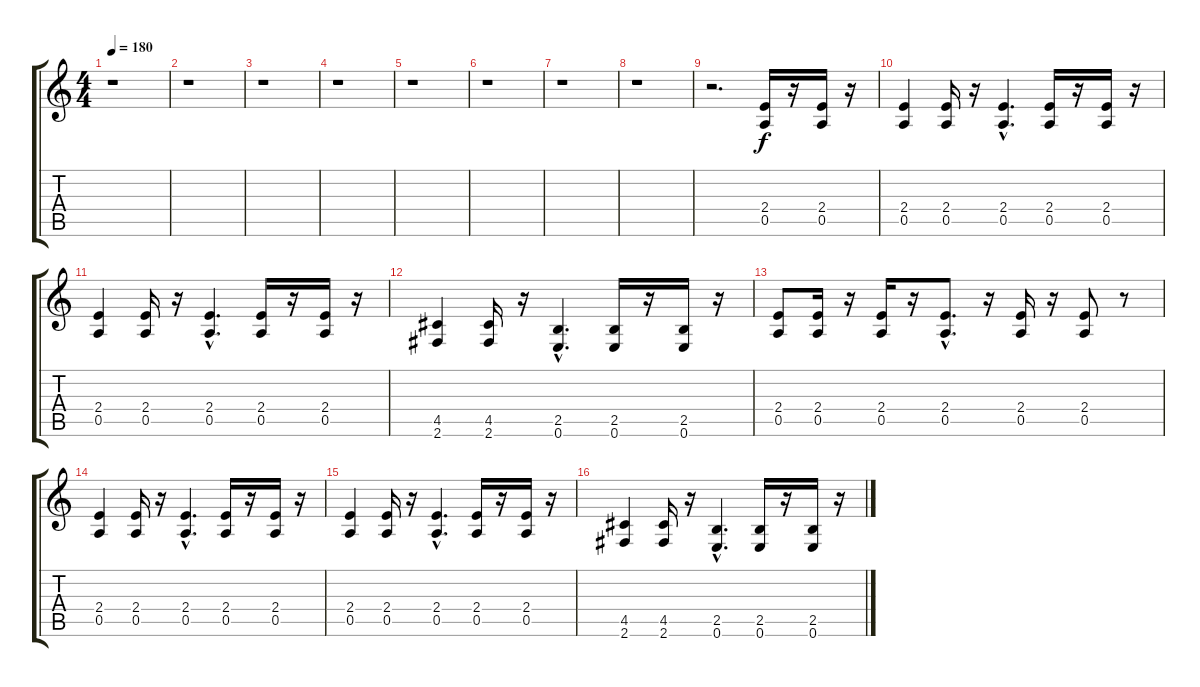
\track "" {instrument distortionguitar}
\staff {score tabs}
\tuning (E4 B3 G3 D3 A2 E2) {hide}
\ts (4 4)
\tempo 180
\clef g2
\ks c
r.1{dy f} |
r.1 |
r.1 |
r.1 |
r.1 |
r.1 |
r.1 |
r.1 |
r.2{d} (2.4 0.5).16 r.16 (2.4 0.5).16 r.16 |
(2.4 0.5).4 (2.4 0.5).16 r.16 (2.4{hac} 0.5{hac}).4{d} (2.4 0.5).16 r.16 (2.4 0.5).16 r.16 |
(2.4 0.5).4 (2.4 0.5).16 r.16 (2.4{hac} 0.5{hac}).4{d} (2.4 0.5).16 r.16 (2.4 0.5).16 r.16 |
(4.5 2.6).4 (4.5 2.6).16 r.16 (2.5{hac} 0.6{hac}).4{d} (2.5 0.6).16 r.16 (2.5 0.6).16 r.16 |
(2.4 0.5).8 (2.4 0.5).16 r.16 (2.4 0.5).16 r.16 (2.4{hac} 0.5{hac}).8{d} r.16 (2.4 0.5).16 r.16 (2.4 0.5).8 r.8 |
(2.4 0.5).4 (2.4 0.5).16 r.16 (2.4{hac} 0.5{hac}).4{d} (2.4 0.5).16 r.16 (2.4 0.5).16 r.16 |
(2.4 0.5).4 (2.4 0.5).16 r.16 (2.4{hac} 0.5{hac}).4{d} (2.4 0.5).16 r.16 (2.4 0.5).16 r.16 |
(4.5 2.6).4 (4.5 2.6).16 r.16 (2.5{hac} 0.6{hac}).4{d} (2.5 0.6).16 r.16 (2.5 0.6).16 r.16
